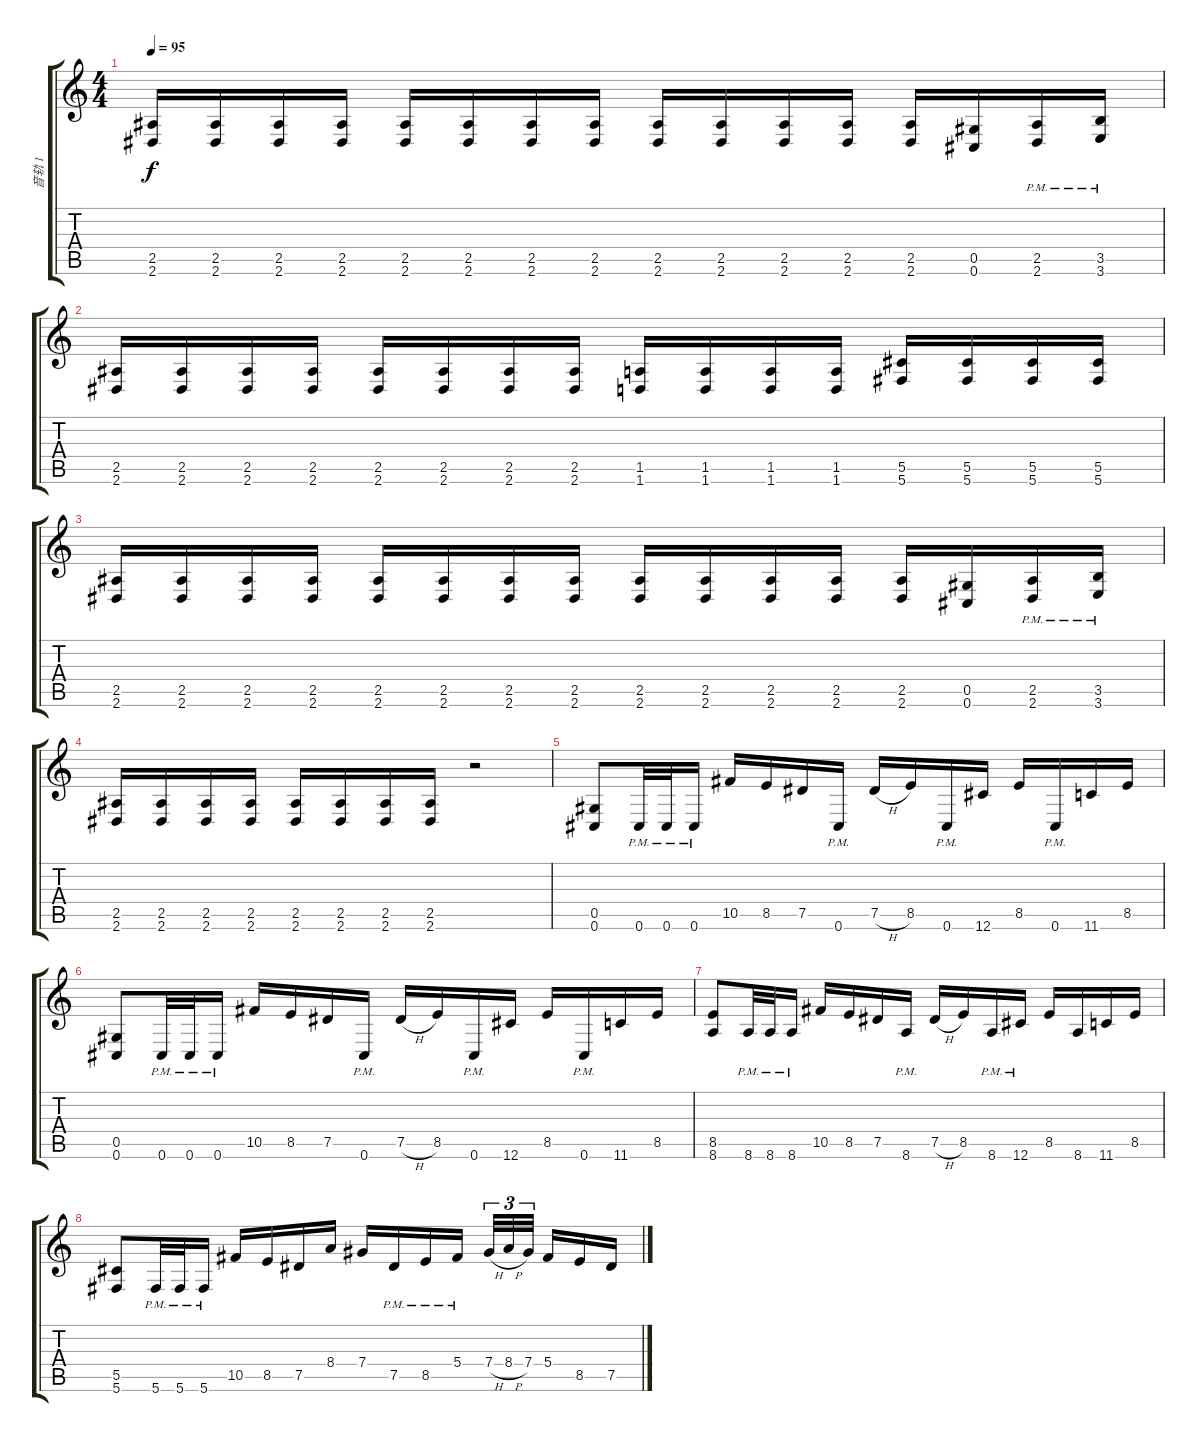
\track ("音轨 1" "音轨 1") {instrument distortionguitar}
\staff {score tabs}
\tuning (Eb4 Bb3 Gb3 Db3 Ab2 Db2) {hide}
\ts (4 4)
\tempo 95
\clef g2
\ks c
(2.5 2.6).16{dy f} (2.5 2.6).16 (2.5 2.6).16 (2.5 2.6).16 (2.5 2.6).16 (2.5 2.6).16 (2.5 2.6).16 (2.5 2.6).16 (2.5 2.6).16 (2.5 2.6).16 (2.5 2.6).16 (2.5 2.6).16 (2.5 2.6).16 (0.5 0.6).16 (2.5{pm} 2.6{pm}).16 (3.5{pm} 3.6{pm}).16 |
(2.5 2.6).16 (2.5 2.6).16 (2.5 2.6).16 (2.5 2.6).16 (2.5 2.6).16 (2.5 2.6).16 (2.5 2.6).16 (2.5 2.6).16 (1.5 1.6).16 (1.5 1.6).16 (1.5 1.6).16 (1.5 1.6).16 (5.5 5.6).16 (5.5 5.6).16 (5.5 5.6).16 (5.5 5.6).16 |
(2.5 2.6).16 (2.5 2.6).16 (2.5 2.6).16 (2.5 2.6).16 (2.5 2.6).16 (2.5 2.6).16 (2.5 2.6).16 (2.5 2.6).16 (2.5 2.6).16 (2.5 2.6).16 (2.5 2.6).16 (2.5 2.6).16 (2.5 2.6).16 (0.5 0.6).16 (2.5{pm} 2.6{pm}).16 (3.5{pm} 3.6{pm}).16 |
(2.5 2.6).16 (2.5 2.6).16 (2.5 2.6).16 (2.5 2.6).16 (2.5 2.6).16 (2.5 2.6).16 (2.5 2.6).16 (2.5 2.6).16 r.2 |
(0.5 0.6).8 0.6{pm}.32 0.6{pm}.32 0.6{pm}.16 10.5.16 8.5.16 7.5.16 0.6{pm}.16 7.5{h}.16 8.5.16 0.6{pm}.16 12.6.16 8.5.16 0.6{pm}.16 11.6.16 8.5.16 |
(0.5 0.6).8 0.6{pm}.32 0.6{pm}.32 0.6{pm}.16 10.5.16 8.5.16 7.5.16 0.6{pm}.16 7.5{h}.16 8.5.16 0.6{pm}.16 12.6.16 8.5.16 0.6{pm}.16 11.6.16 8.5.16 |
(8.5 8.6).8 8.6{pm}.32 8.6{pm}.32 8.6{pm}.16 10.5.16 8.5.16 7.5.16 8.6{pm}.16 7.5{h}.16 8.5.16 8.6{pm}.16 12.6{pm}.16 8.5.16 8.6.16 11.6.16 8.5.16 |
(5.5 5.6).8 5.6{pm}.32 5.6{pm}.32 5.6{pm}.16 10.5.16 8.5.16 7.5.16 8.4.16 7.4.16 7.5{pm}.16 8.5{pm}.16 5.4{pm}.16 7.4{h}.32{tu (3 2)} 8.4{h}.32{tu (3 2)} 7.4.32{tu (3 2) beam splitsecondary} 5.4.16 8.5.16 7.5.16
